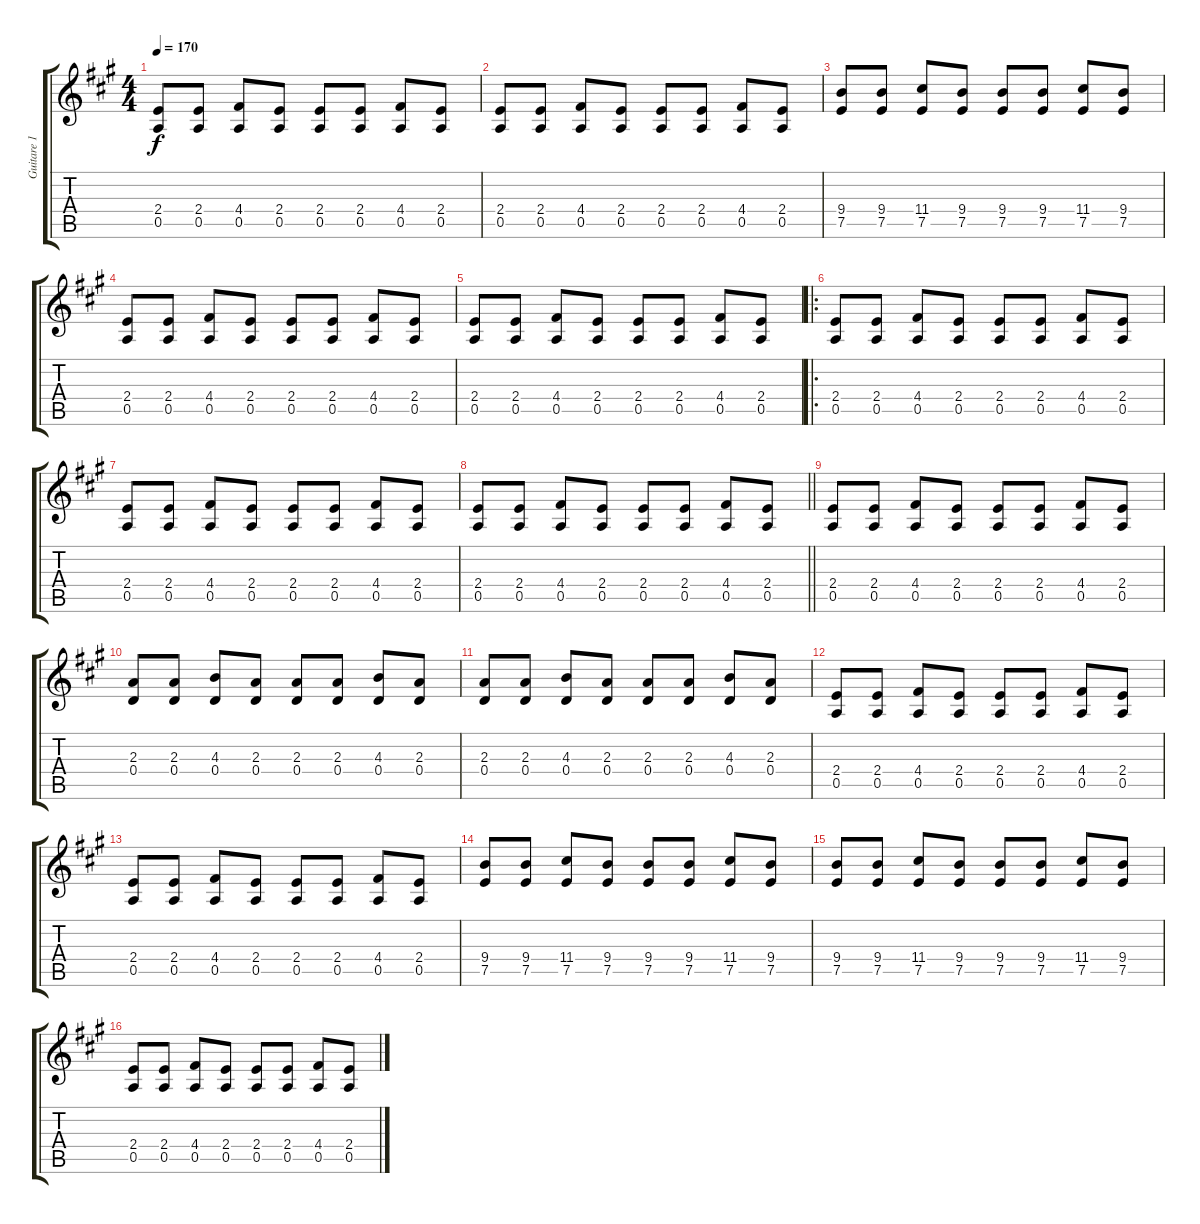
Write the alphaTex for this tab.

\track ("Guitare 1" "Guitare 1") {instrument distortionguitar}
\staff {score tabs}
\tuning (E4 B3 G3 D3 A2 E2) {hide}
\ts (4 4)
\tempo 170
\clef g2
\ks a
(2.4 0.5).8{dy f} (2.4 0.5).8 (4.4 0.5).8 (2.4 0.5).8 (2.4 0.5).8 (2.4 0.5).8 (4.4 0.5).8 (2.4 0.5).8 |
(2.4 0.5).8 (2.4 0.5).8 (4.4 0.5).8 (2.4 0.5).8 (2.4 0.5).8 (2.4 0.5).8 (4.4 0.5).8 (2.4 0.5).8 |
(9.4 7.5).8 (9.4 7.5).8 (11.4 7.5).8 (9.4 7.5).8 (9.4 7.5).8 (9.4 7.5).8 (11.4 7.5).8 (9.4 7.5).8 |
(2.4 0.5).8 (2.4 0.5).8 (4.4 0.5).8 (2.4 0.5).8 (2.4 0.5).8 (2.4 0.5).8 (4.4 0.5).8 (2.4 0.5).8 |
(2.4 0.5).8 (2.4 0.5).8 (4.4 0.5).8 (2.4 0.5).8 (2.4 0.5).8 (2.4 0.5).8 (4.4 0.5).8 (2.4 0.5).8 |
\ro
(2.4 0.5).8 (2.4 0.5).8 (4.4 0.5).8 (2.4 0.5).8 (2.4 0.5).8 (2.4 0.5).8 (4.4 0.5).8 (2.4 0.5).8 |
(2.4 0.5).8 (2.4 0.5).8 (4.4 0.5).8 (2.4 0.5).8 (2.4 0.5).8 (2.4 0.5).8 (4.4 0.5).8 (2.4 0.5).8 |
\barLineRight lightlight
(2.4 0.5).8 (2.4 0.5).8 (4.4 0.5).8 (2.4 0.5).8 (2.4 0.5).8 (2.4 0.5).8 (4.4 0.5).8 (2.4 0.5).8 |
(2.4 0.5).8 (2.4 0.5).8 (4.4 0.5).8 (2.4 0.5).8 (2.4 0.5).8 (2.4 0.5).8 (4.4 0.5).8 (2.4 0.5).8 |
(2.3 0.4).8 (2.3 0.4).8 (4.3 0.4).8 (2.3 0.4).8 (2.3 0.4).8 (2.3 0.4).8 (4.3 0.4).8 (2.3 0.4).8 |
(2.3 0.4).8 (2.3 0.4).8 (4.3 0.4).8 (2.3 0.4).8 (2.3 0.4).8 (2.3 0.4).8 (4.3 0.4).8 (2.3 0.4).8 |
(2.4 0.5).8 (2.4 0.5).8 (4.4 0.5).8 (2.4 0.5).8 (2.4 0.5).8 (2.4 0.5).8 (4.4 0.5).8 (2.4 0.5).8 |
(2.4 0.5).8 (2.4 0.5).8 (4.4 0.5).8 (2.4 0.5).8 (2.4 0.5).8 (2.4 0.5).8 (4.4 0.5).8 (2.4 0.5).8 |
(9.4 7.5).8 (9.4 7.5).8 (11.4 7.5).8 (9.4 7.5).8 (9.4 7.5).8 (9.4 7.5).8 (11.4 7.5).8 (9.4 7.5).8 |
(9.4 7.5).8 (9.4 7.5).8 (11.4 7.5).8 (9.4 7.5).8 (9.4 7.5).8 (9.4 7.5).8 (11.4 7.5).8 (9.4 7.5).8 |
(2.4 0.5).8 (2.4 0.5).8 (4.4 0.5).8 (2.4 0.5).8 (2.4 0.5).8 (2.4 0.5).8 (4.4 0.5).8 (2.4 0.5).8
